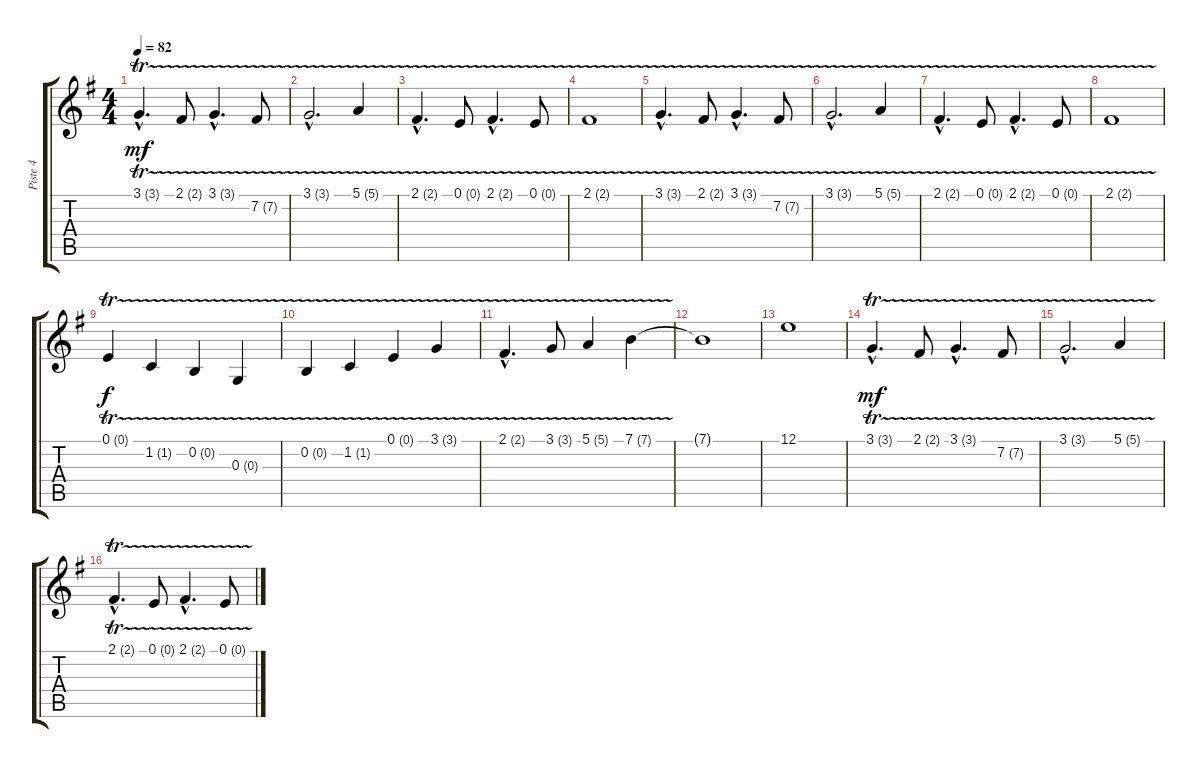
\track ("Piste 4" "Piste 4") {instrument lead2sawtooth}
\staff {score tabs}
\tuning (E4 B3 G3 D3 A2 E2) {hide}
\ts (4 4)
\tempo 82
\clef g2
\ks g
3.1{tr (3 16) hac}.4{d dy mf} 2.1{tr (2 16)}.8 3.1{tr (3 16) hac}.4{d} 7.2{tr (7 16)}.8 |
3.1{tr (3 16) hac}.2{d} 5.1{tr (5 16)}.4 |
2.1{tr (2 16) hac}.4{d} 0.1{tr (0 16)}.8 2.1{tr (2 16) hac}.4{d} 0.1{tr (0 16)}.8 |
2.1{tr (2 16)}.1 |
3.1{tr (3 16) hac}.4{d} 2.1{tr (2 16)}.8 3.1{tr (3 16) hac}.4{d} 7.2{tr (7 16)}.8 |
3.1{tr (3 16) hac}.2{d} 5.1{tr (5 16)}.4 |
2.1{tr (2 16) hac}.4{d} 0.1{tr (0 16)}.8 2.1{tr (2 16) hac}.4{d} 0.1{tr (0 16)}.8 |
2.1{tr (2 16)}.1 |
0.1{tr (0 16)}.4{dy f} 1.2{tr (1 16)}.4 0.2{tr (0 16)}.4 0.3{tr (0 16)}.4 |
0.2{tr (0 16)}.4 1.2{tr (1 16)}.4 0.1{tr (0 16)}.4 3.1{tr (3 16)}.4 |
2.1{tr (2 16) hac}.4{d} 3.1{tr (3 16)}.8 5.1{tr (5 16)}.4 7.1{tr (7 16)}.4 |
7.1{t}.1 |
12.1.1 |
3.1{tr (3 16) hac}.4{d dy mf} 2.1{tr (2 16)}.8 3.1{tr (3 16) hac}.4{d} 7.2{tr (7 16)}.8 |
3.1{tr (3 16) hac}.2{d} 5.1{tr (5 16)}.4 |
2.1{tr (2 16) hac}.4{d} 0.1{tr (0 16)}.8 2.1{tr (2 16) hac}.4{d} 0.1{tr (0 16)}.8
